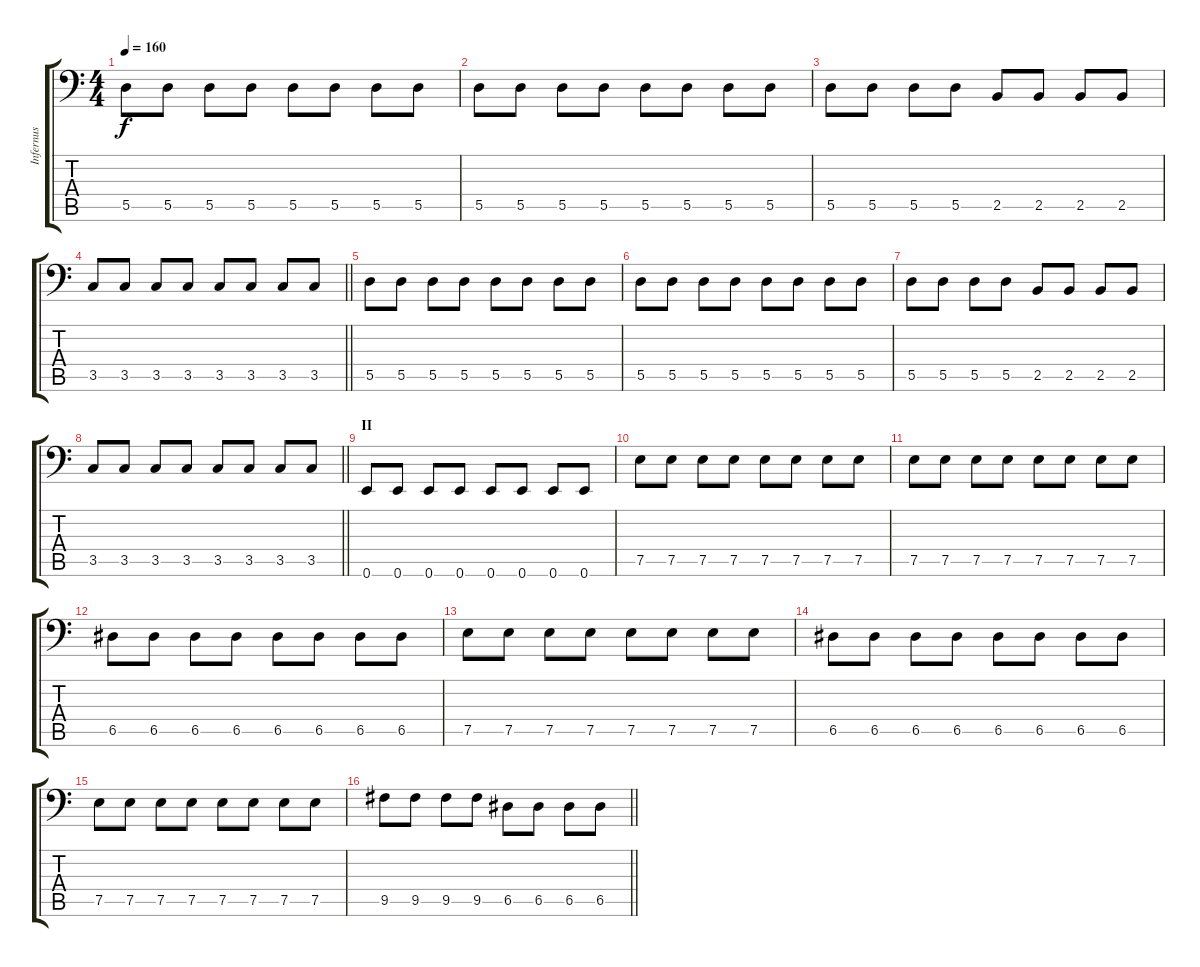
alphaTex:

\track ("Infernus" "Infernus") {instrument electricbassfinger}
\staff {score tabs}
\tuning (E3 B2 G2 D2 A1 E1) {hide}
\ts (4 4)
\tempo 160
\clef f4
\ks c
5.5.8{dy f} 5.5.8 5.5.8 5.5.8 5.5.8 5.5.8 5.5.8 5.5.8 |
5.5.8 5.5.8 5.5.8 5.5.8 5.5.8 5.5.8 5.5.8 5.5.8 |
5.5.8 5.5.8 5.5.8 5.5.8 2.5.8 2.5.8 2.5.8 2.5.8 |
\barLineRight lightlight
3.5.8 3.5.8 3.5.8 3.5.8 3.5.8 3.5.8 3.5.8 3.5.8 |
5.5.8 5.5.8 5.5.8 5.5.8 5.5.8 5.5.8 5.5.8 5.5.8 |
5.5.8 5.5.8 5.5.8 5.5.8 5.5.8 5.5.8 5.5.8 5.5.8 |
5.5.8 5.5.8 5.5.8 5.5.8 2.5.8 2.5.8 2.5.8 2.5.8 |
\barLineRight lightlight
3.5.8 3.5.8 3.5.8 3.5.8 3.5.8 3.5.8 3.5.8 3.5.8 |
\section ("" "II")
0.6.8 0.6.8 0.6.8 0.6.8 0.6.8 0.6.8 0.6.8 0.6.8 |
7.5.8 7.5.8 7.5.8 7.5.8 7.5.8 7.5.8 7.5.8 7.5.8 |
7.5.8 7.5.8 7.5.8 7.5.8 7.5.8 7.5.8 7.5.8 7.5.8 |
6.5.8 6.5.8 6.5.8 6.5.8 6.5.8 6.5.8 6.5.8 6.5.8 |
7.5.8 7.5.8 7.5.8 7.5.8 7.5.8 7.5.8 7.5.8 7.5.8 |
6.5.8 6.5.8 6.5.8 6.5.8 6.5.8 6.5.8 6.5.8 6.5.8 |
7.5.8 7.5.8 7.5.8 7.5.8 7.5.8 7.5.8 7.5.8 7.5.8 |
\barLineRight lightlight
9.5.8 9.5.8 9.5.8 9.5.8 6.5.8 6.5.8 6.5.8 6.5.8
